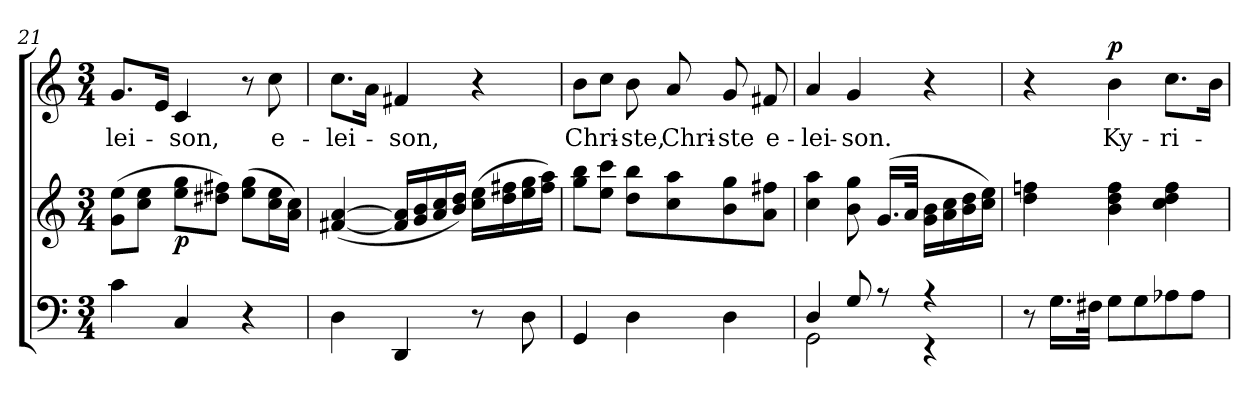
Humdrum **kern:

**kern	**kern	**dynam	**kern	**text	**dynam
*part2	*part2	*part2	*part1	*part1	*part1
*staff3	*staff2	*staff2/3	*staff1	*staff1	*staff1
*clefF4	*clefG2	*	*clefG2	*	*
*	*	*	*ITrd7c12	*	*
*k[]	*k[]	*	*k[]	*	*
*C:	*C:	*	*C:	*	*
*M3/4	*M3/4	*	*M3/4	*	*
=21	=21	=21	=21	=21	=21
!	!	!	!	!LO:LY:b	!
4c\	(>8g\ 8ee\L	.	8.G/L	-lei-	.
.	8cc\ 8ee\J	.	.	.	.
.	.	.	16E/Jk	.	.
!	!	!LO:DY:b	!	!LO:LY:b	!
4C/	8ee\ 8gg\L	p	4C/	-son,	.
.	8dd#X\ 8ff#X\J)	.	.	.	.
4r	(>8ee\ 8gg\L	.	8r	.	.
!	!	!	!	!LO:LY:b	!
.	16cc\ 16ee\L	.	8c\	e-	.
.	16a\ 16cc\JJ)	.	.	.	.
=22	=22	=22	=22	=22	=22
!	!	!	!	!LO:LY:b	!
4D\	(<[4f#X/ [4a/	.	8.c\L	-lei-	.
.	.	.	16A\Jk	.	.
!	!	!	!	!LO:LY:b	!
4DD/	16f#/] 16a/]LL	.	4F#X/	-son,	.
.	16g/ 16b/	.	.	.	.
.	16a/ 16cc/	.	.	.	.
.	16b/ 16dd/JJ)	.	.	.	.
8r	(>16cc\ 16ee\LL	.	4r	.	.
.	16dd\ 16ff#X\	.	.	.	.
8D\	16ee\ 16gg\	.	.	.	.
.	16ff#\ 16aa\JJ)	.	.	.	.
!!LO:LB:g=z
=23	=23	=23	=23	=23	=23
!	!	!	!	!LO:LY:b	!
4GG/	8gg\ 8bb\L	.	8B\L	Chri-	.
.	8ee\ 8ccc\J	.	8c\J	.	.
!	!	!	!	!LO:LY:b	!
4D\	8dd\ 8bb\L	.	8B\	-ste,	.
!	!	!	!	!LO:LY:b	!
.	8cc\ 8aa\	.	8A/	Chri-	.
!	!	!	!	!LO:LY:b	!
4D\	8b\ 8gg\	.	8G/	-ste	.
!	!	!	!	!LO:LY:b	!
.	8a\ 8ff#X\J	.	8F#X/	e-	.
=24	=24	=24	=24	=24	=24
*^	*	*	*	*	*
!	!	!	!	!	!LO:LY:b	!
4D/	2GG\	4cc\ 4aa\	.	4A/	-lei-	.
!	!	!	!	!	!LO:LY:b	!
8G/	.	8b\ 8gg\	.	4G/	-son.	.
8rG	.	(>16.g/LL	.	.	.	.
.	.	32a/JJk	.	.	.	.
4r	4r	16g\ 16b\LL	.	4r	.	.
.	.	16a\ 16cc\	.	.	.	.
.	.	16b\ 16dd\	.	.	.	.
.	.	16cc\ 16ee\JJ)	.	.	.	.
*v	*v	*	*	*	*	*
=25	=25	=25	=25	=25	=25
8r	4dd\ 4ffn\	.	4r	.	.
16.G\LL	.	.	.	.	.
32F#X\JJk	.	.	.	.	.
!	!	!	!	!LO:LY:b	!LO:DY:a
8G\L	4b\ 4dd\ 4ff\	.	4B\	Ky-	p
8G\	.	.	.	.	.
!	!	!	!	!LO:LY:b	!
8A-X\	4cc\ 4dd\ 4ff\	.	8.c\L	-ri-	.
8A-\J	.	.	.	.	.
.	.	.	16B\Jk	.	.
=	=	=	=	=	=
*-	*-	*-	*-	*-	*-
